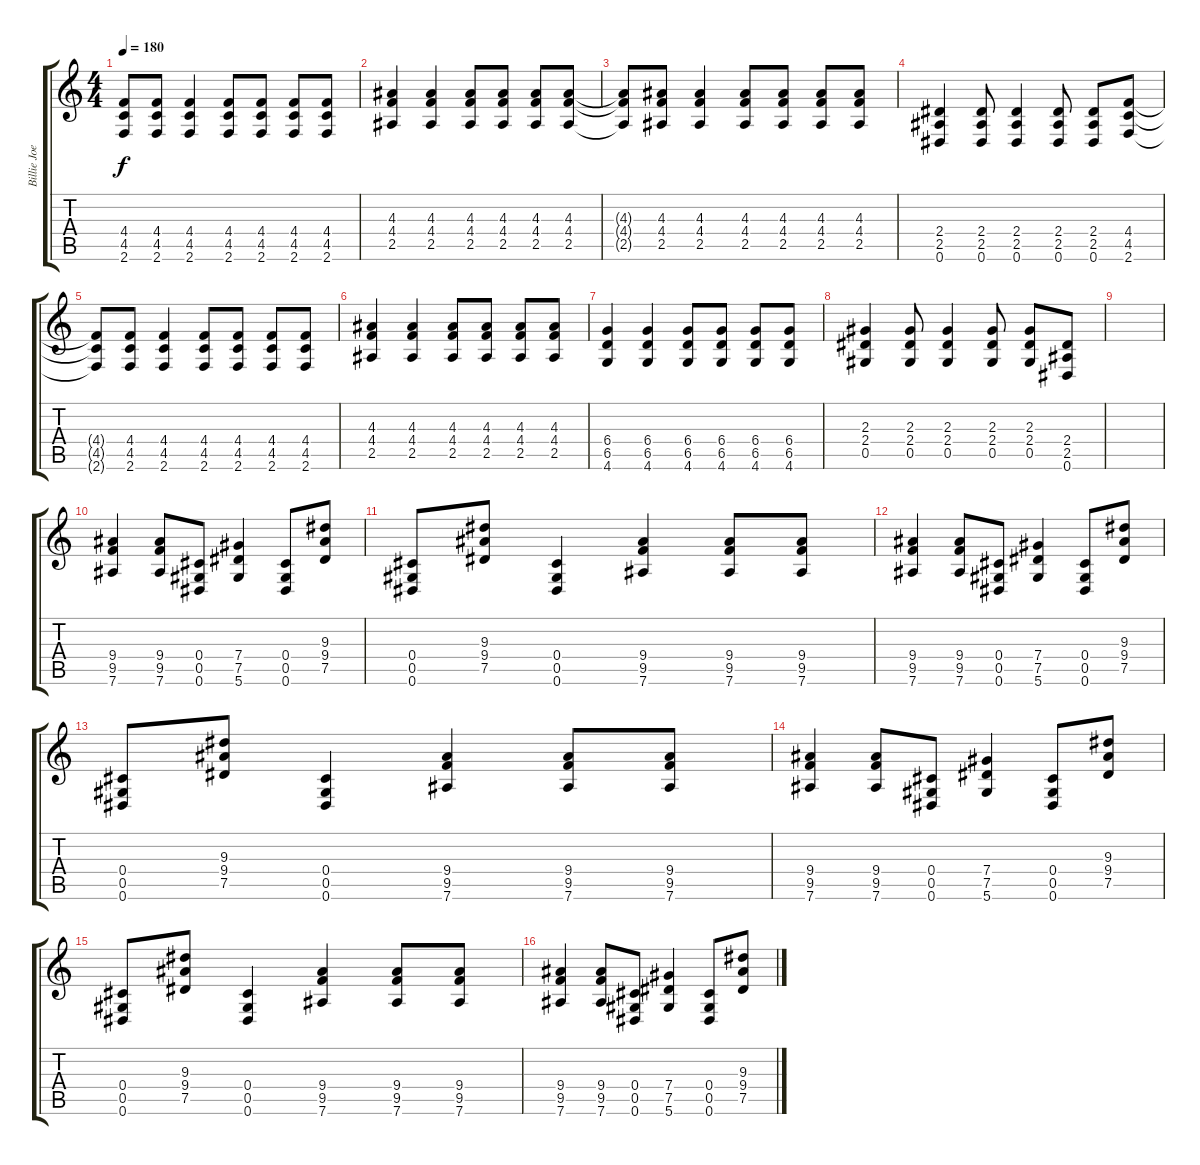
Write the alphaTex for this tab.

\track ("Billie Joe Armstrong - Guitar" "Billie Joe") {instrument distortionguitar}
\staff {score tabs}
\tuning (Eb4 Bb3 Gb3 Db3 Ab2 Eb2) {hide}
\ts (4 4)
\tempo 180
\clef g2
\ks c
(4.4{t} 4.5{t} 2.6{t}).8{dy f} (4.4 4.5 2.6).8 (4.4 4.5 2.6).4 (4.4 4.5 2.6).8 (4.4 4.5 2.6).8 (4.4 4.5 2.6).8 (4.4 4.5 2.6).8 |
(4.3 4.4 2.5).4 (4.3 4.4 2.5).4 (4.3 4.4 2.5).8 (4.3 4.4 2.5).8 (4.3 4.4 2.5).8 (4.3 4.4 2.5).8 |
(4.3{t} 4.4{t} 2.5{t}).8 (4.3 4.4 2.5).8 (4.3 4.4 2.5).4 (4.3 4.4 2.5).8 (4.3 4.4 2.5).8 (4.3 4.4 2.5).8 (4.3 4.4 2.5).8 |
(2.4 2.5 0.6).4 (2.4 2.5 0.6).8 (2.4 2.5 0.6).4 (2.4 2.5 0.6).8 (2.4 2.5 0.6).8 (4.4 4.5 2.6).8 |
(4.4{t} 4.5{t} 2.6{t}).8 (4.4 4.5 2.6).8 (4.4 4.5 2.6).4 (4.4 4.5 2.6).8 (4.4 4.5 2.6).8 (4.4 4.5 2.6).8 (4.4 4.5 2.6).8 |
(4.3 4.4 2.5).4 (4.3 4.4 2.5).4 (4.3 4.4 2.5).8 (4.3 4.4 2.5).8 (4.3 4.4 2.5).8 (4.3 4.4 2.5).8 |
(6.4 6.5 4.6).4 (6.4 6.5 4.6).4 (6.4 6.5 4.6).8 (6.4 6.5 4.6).8 (6.4 6.5 4.6).8 (6.4 6.5 4.6).8 |
(2.3 2.4 0.5).4 (2.3 2.4 0.5).8 (2.3 2.4 0.5).4 (2.3 2.4 0.5).8 (2.3 2.4 0.5).8 (2.4 2.5 0.6).8 |
|
(9.4 9.5 7.6).4 (9.4 9.5 7.6).8 (0.4 0.5 0.6).8 (7.4 7.5 5.6).4 (0.4 0.5 0.6).8 (9.3 9.4 7.5).8 |
(0.4 0.5 0.6).8 (9.3 9.4 7.5).8 (0.4 0.5 0.6).4 (9.4 9.5 7.6).4 (9.4 9.5 7.6).8 (9.4 9.5 7.6).8 |
(9.4 9.5 7.6).4 (9.4 9.5 7.6).8 (0.4 0.5 0.6).8 (7.4 7.5 5.6).4 (0.4 0.5 0.6).8 (9.3 9.4 7.5).8 |
(0.4 0.5 0.6).8 (9.3 9.4 7.5).8 (0.4 0.5 0.6).4 (9.4 9.5 7.6).4 (9.4 9.5 7.6).8 (9.4 9.5 7.6).8 |
(9.4 9.5 7.6).4 (9.4 9.5 7.6).8 (0.4 0.5 0.6).8 (7.4 7.5 5.6).4 (0.4 0.5 0.6).8 (9.3 9.4 7.5).8 |
(0.4 0.5 0.6).8 (9.3 9.4 7.5).8 (0.4 0.5 0.6).4 (9.4 9.5 7.6).4 (9.4 9.5 7.6).8 (9.4 9.5 7.6).8 |
(9.4 9.5 7.6).4 (9.4 9.5 7.6).8 (0.4 0.5 0.6).8 (7.4 7.5 5.6).4 (0.4 0.5 0.6).8 (9.3 9.4 7.5).8
